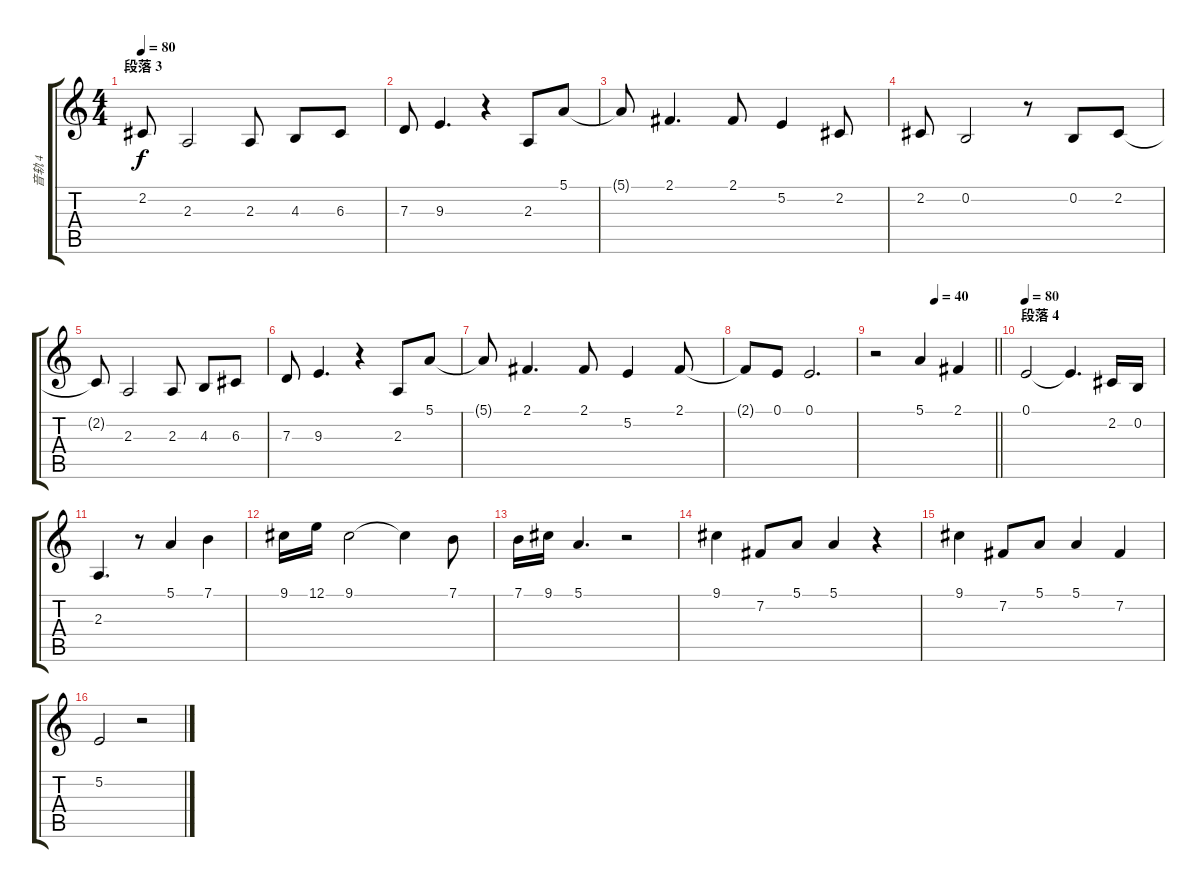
\track ("音轨 4" "音轨 4") {instrument altosax}
\staff {score tabs}
\tuning (E4 B3 G3 D3 A2 E2) {hide}
\ts (4 4)
\section ("" "段落 3")
\tempo 80
\clef g2
\ks c
2.2{t}.8{dy f} 2.3.2 2.3.8 4.3.8 6.3.8 |
7.3.8 9.3.4{d} r.4 2.3.8 5.1.8 |
5.1{t}.8 2.1.4{d} 2.1.8 5.2.4 2.2.8 |
2.2.8 0.2.2 r.8 0.2.8 2.2.8 |
2.2{t}.8 2.3.2 2.3.8 4.3.8 6.3.8 |
7.3.8 9.3.4{d} r.4 2.3.8 5.1.8 |
5.1{t}.8 2.1.4{d} 2.1.8 5.2.4 2.1.8 |
2.1{t}.8 0.1.8 0.1.2{d} |
\tempo (40 0.5)
\barLineRight lightlight
r.2 5.1.4 2.1.4 |
\section ("" "段落 4")
\tempo 80
0.1.2 0.1{t}.4{d} 2.2.16 0.2.16 |
2.3.4{d} r.8 5.1.4 7.1.4 |
9.1.16 12.1.16 9.1.2 9.1{t}.4 7.1.8 |
7.1.16 9.1.16 5.1.4{d} r.2 |
9.1.4 7.2.8 5.1.8 5.1.4 r.4 |
9.1.4 7.2.8 5.1.8 5.1.4 7.2.4 |
5.2.2 r.2
